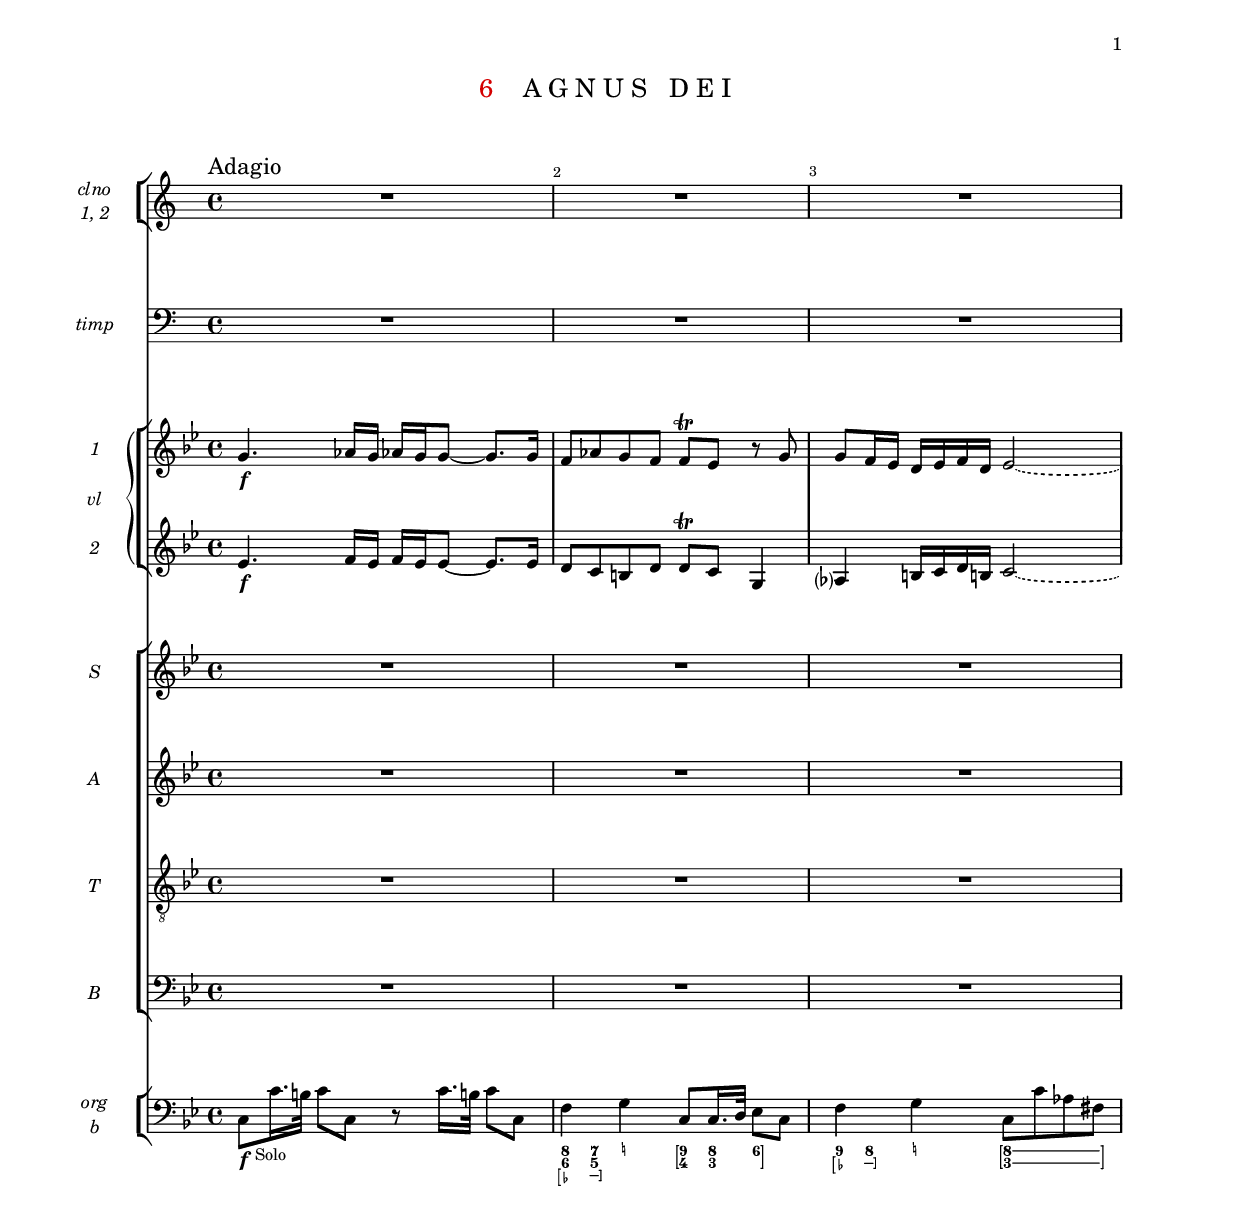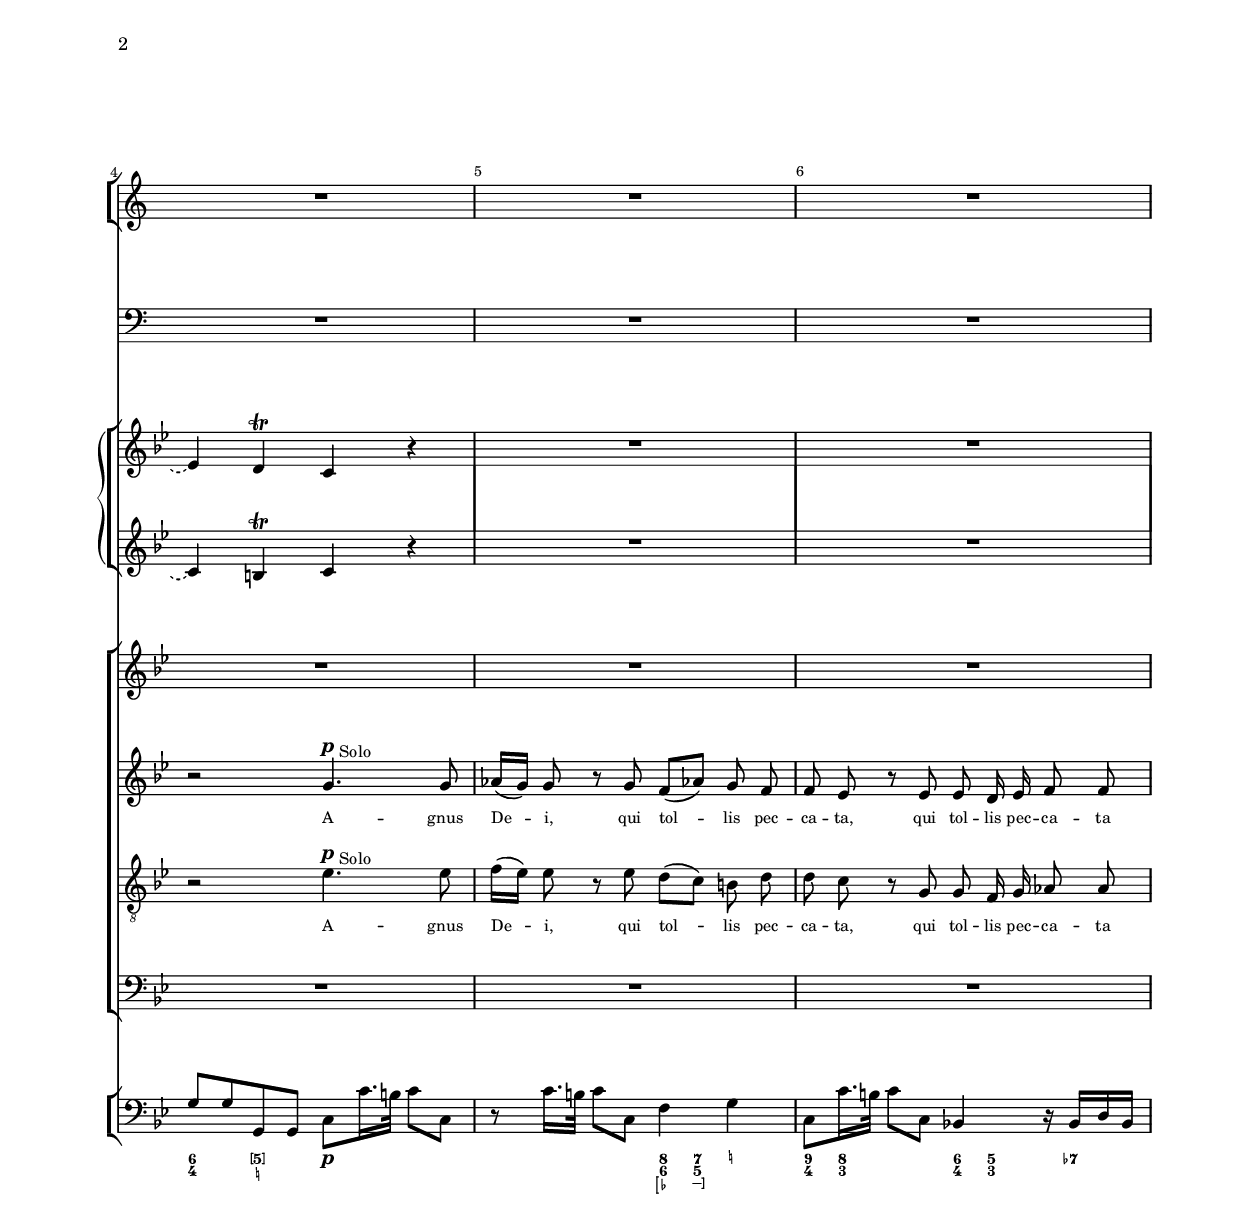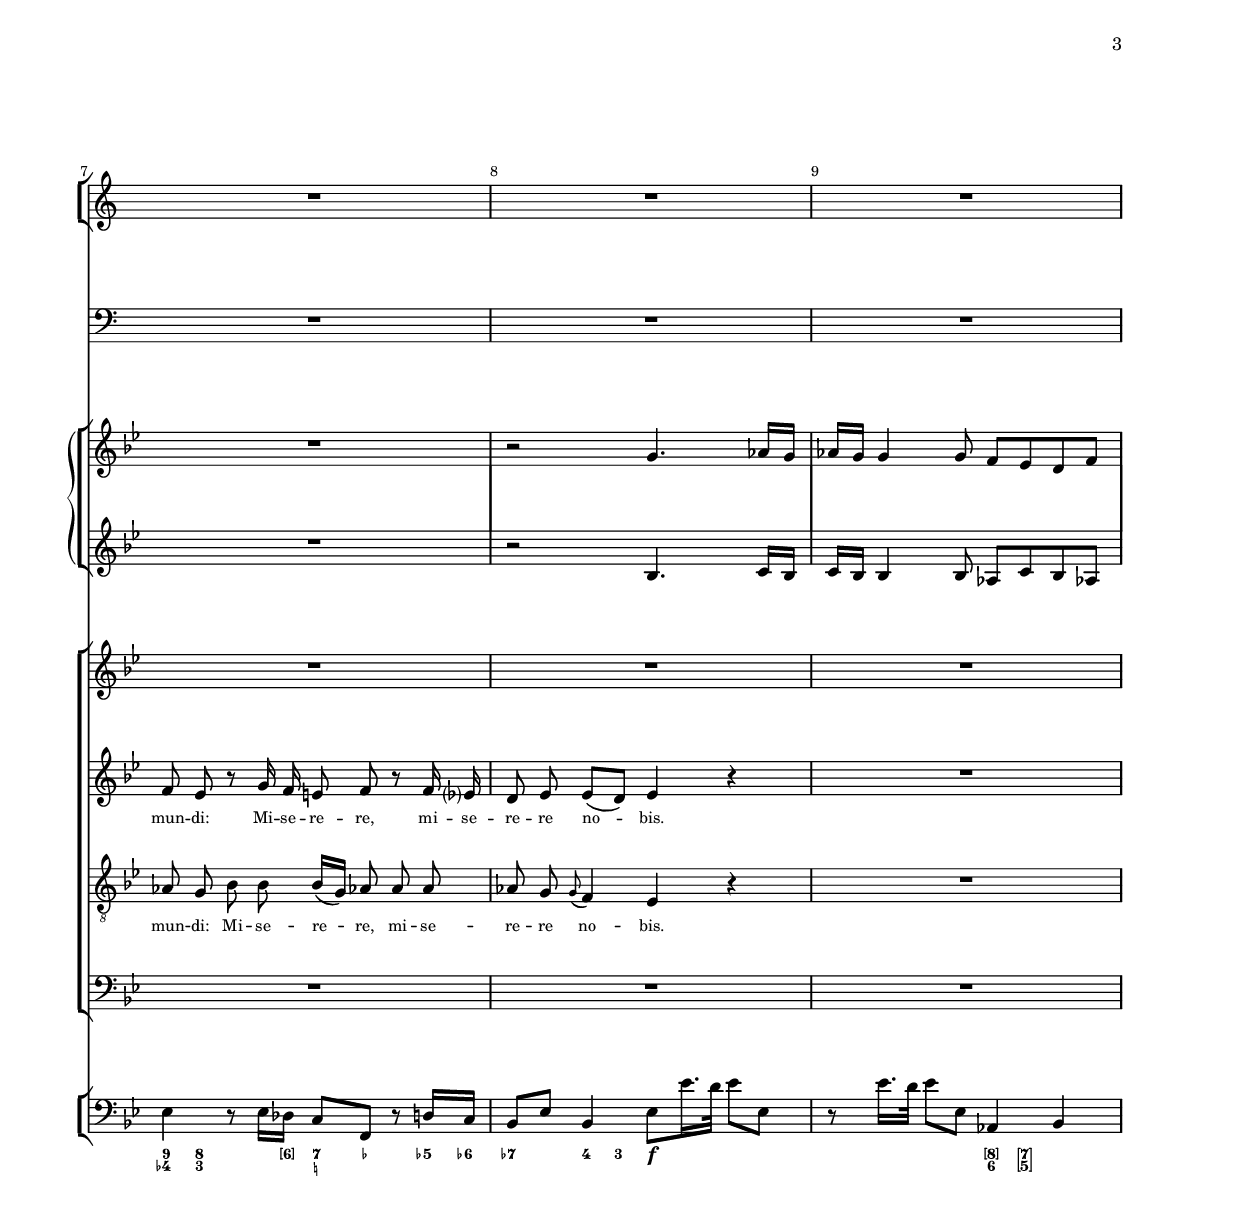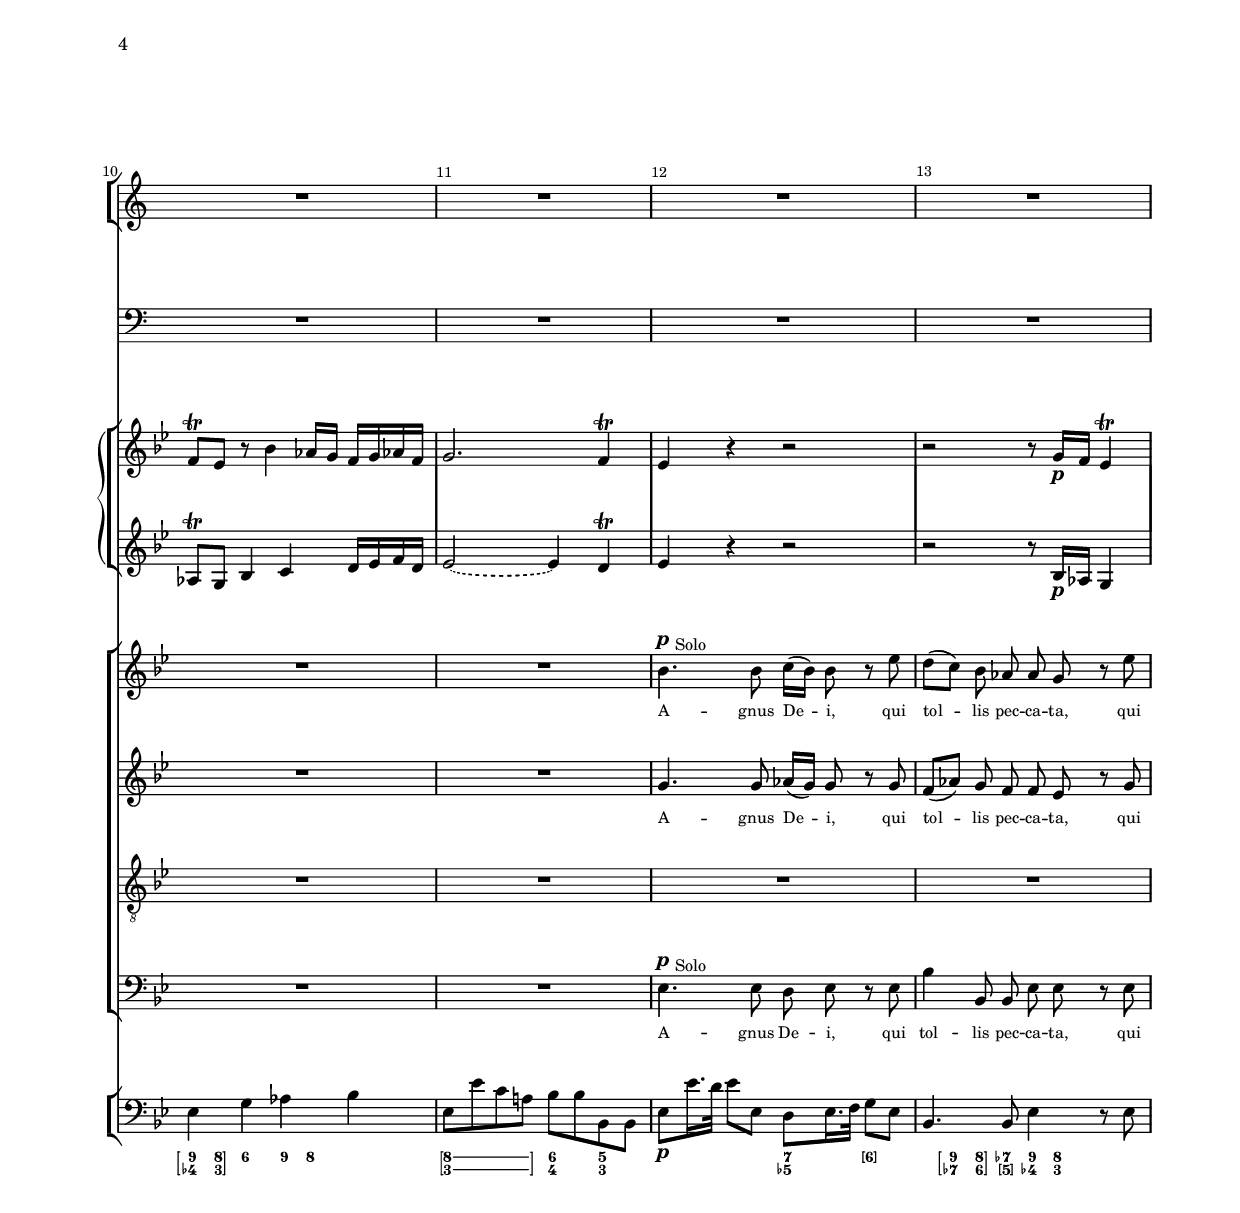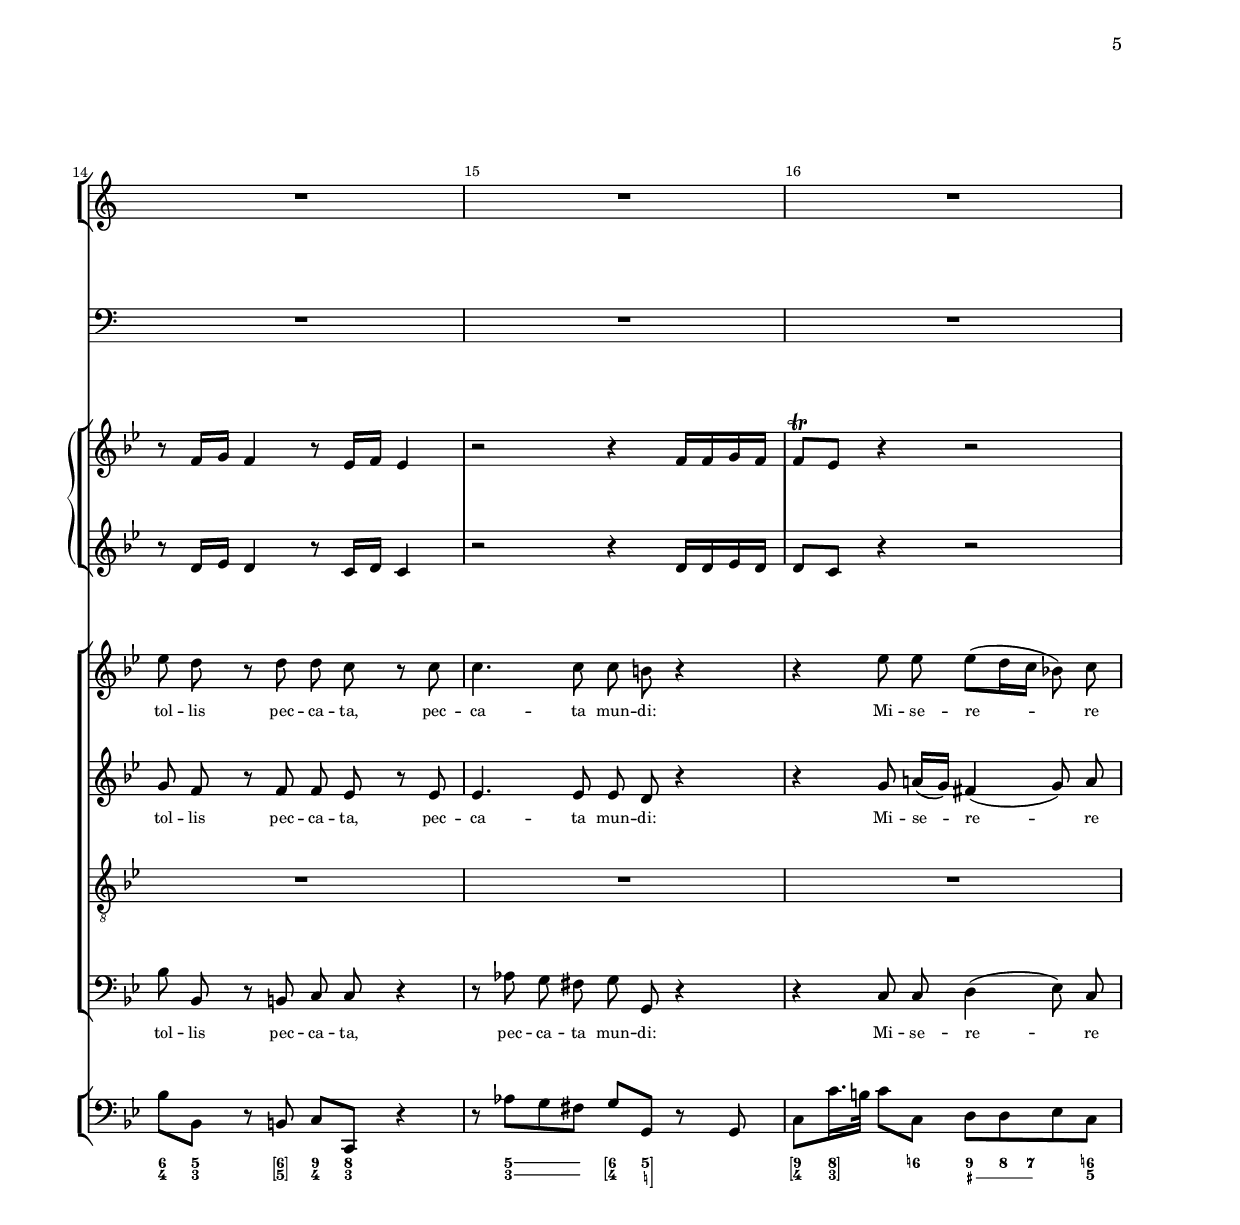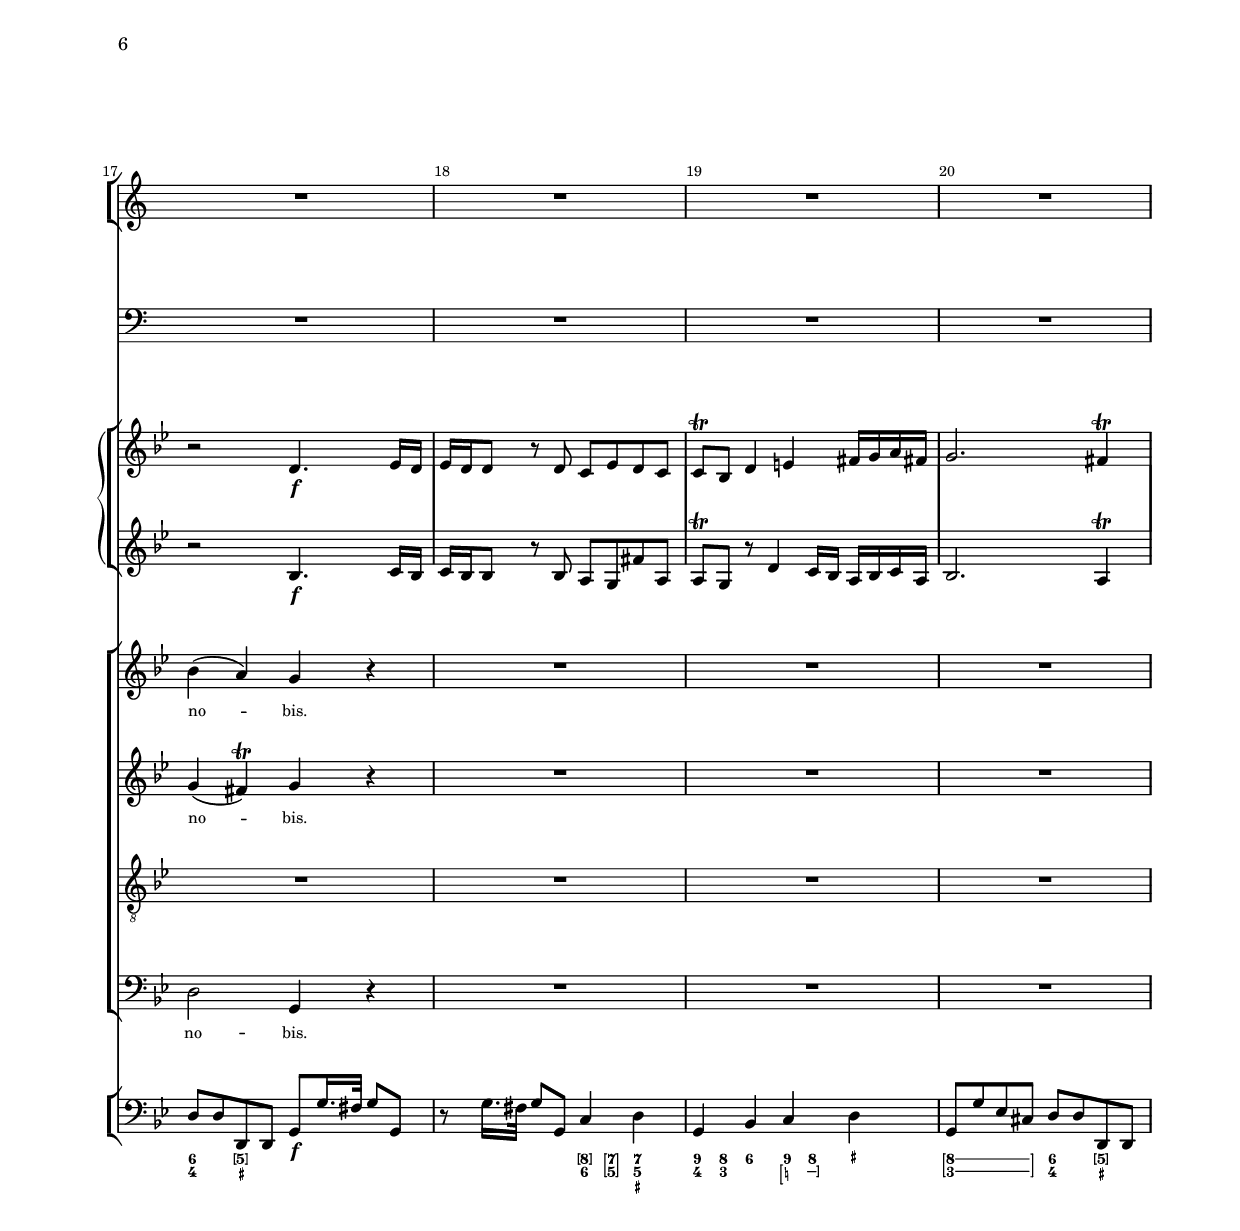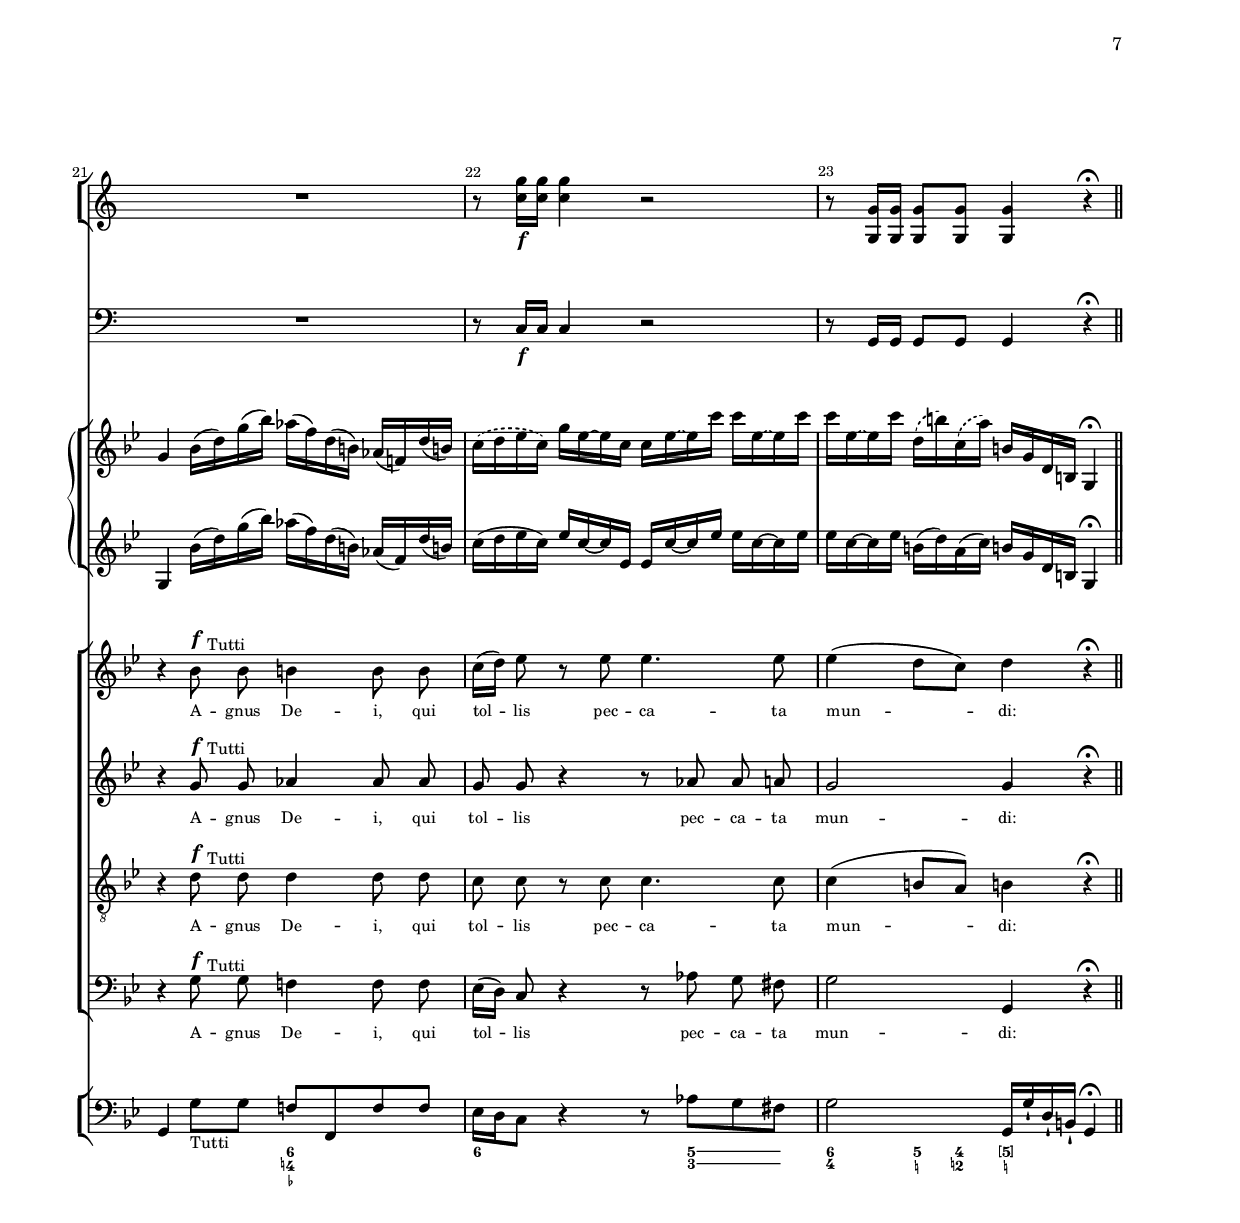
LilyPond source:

% (c) 2020 by Wolfgang Esser-Skala.
% This file is licensed under the Creative Commons Attribution-NonCommercial-ShareAlike 4.0 International License.
% To view a copy of this license, visit http://creativecommons.org/licenses/by-nc-sa/4.0/.

\version "2.18.0"

\include "../definitions.ly"

% \paper { #(define (page-post-process layout pages) (ly:create-toc-file layout pages)) }

#(set-global-staff-size 15.87)

\book {
	% \bookpart {
	% 	\header {
	% 		number = "1"
	% 		title = "K Y R I E"
	% 	}
	% 	\paper { indent = 3\cm }
	% 	\tocSection "1" "Kyrie"
	% 	\score {
	% 		<<
	% 			\new StaffGroup <<
	% 				\set GrandStaff.instrumentName = "in C"
	% 				\new Staff {
	% 					\set Staff.instrumentName = \markup \center-column { "Clarino I, II" "in C" }
	% 					\partcombine \KyrieClarinoI \KyrieClarinoII
	% 				}
	% 			>>
	% 			\new Staff {
	% 				\set Staff.instrumentName = \markup \center-column { "Timpani" "in C–G" }
	% 				\KyrieTimpani
	% 			}
	% 			\new StaffGroup <<
	% 				\new GrandStaff <<
	% 					\set GrandStaff.instrumentName = "Violino"
	% 					\new Staff {
	% 						\set Staff.instrumentName = "I"
	% 						\KyrieViolinoI
	% 					}
	% 					\new Staff {
	% 						\set Staff.instrumentName = "II"
	% 						\KyrieViolinoII
	% 					}
	% 				>>
	% 			>>
	% 			\new ChoirStaff <<
	% 				\new Staff {
	% 					\set Staff.instrumentName = \SopranoIncipit
	% 					\override Staff.InstrumentName.self-alignment-Y = ##f
	% 					\override Staff.InstrumentName.self-alignment-X = #RIGHT
	% 					\new Voice = "Soprano" { \dynamicUp \KyrieSopranoNotes }
	% 				}
	% 				\new Lyrics \lyricsto Soprano \KyrieSopranoLyrics
	%
	% 				\new Staff {
	% 					\set Staff.instrumentName = \AltoIncipit
	% 					\override Staff.InstrumentName.self-alignment-Y = ##f
	% 					\override Staff.InstrumentName.self-alignment-X = #RIGHT
	% 					\new Voice = "Alto" { \dynamicUp \KyrieAltoNotes }
	% 				}
	% 				\new Lyrics \lyricsto Alto \KyrieAltoLyrics
	%
	% 				\new Staff {
	% 					\set Staff.instrumentName = \TenoreIncipit
	% 					\override Staff.InstrumentName.self-alignment-Y = ##f
	% 					\override Staff.InstrumentName.self-alignment-X = #RIGHT
	% 					\new Voice = "Tenore" { \dynamicUp \KyrieTenoreNotes }
	% 				}
	% 				\new Lyrics \lyricsto Tenore \KyrieTenoreLyrics
	%
	% 				\new Staff {
	% 					\set Staff.instrumentName = "Basso"
	% 					\new Voice = "Basso" { \dynamicUp \KyrieBassoNotes }
	% 				}
	% 				\new Lyrics \lyricsto Basso \KyrieBassoLyrics
	% 			>>
	% 			\new StaffGroup <<
	% 				\new Staff {
	% 					\set Staff.instrumentName = \markup { \center-column { "Organo" "e Bassi" } }
	% 					% \transpose c c,
	% 					\KyrieOrgano
	% 				}
	% 			>>
	% 			\new FiguredBass { \KyrieBassFigures }
	% 		>>
	% 		\layout { }
	% 		\midi { \tempo 4 = 80 }
	% 	}
	% }
	% \bookpart {
	% 	\header {
	% 		number = "2"
	% 		title = "G L O R I A"
	% 	}
	% 	\tocSection "2" "Gloria"
	% 	\score {
	% 		<<
	% 			\new StaffGroup <<
	% 				\new Staff {
	% 					\set Staff.instrumentName = \markup \center-column { "clno" "1, 2" }
	% 					\partcombine \GloriaClarinoI \GloriaClarinoII
	% 				}
	% 			>>
	% 			\new Staff {
	% 				\set Staff.instrumentName = "timp"
	% 				\GloriaTimpani
	% 			}
	% 			\new StaffGroup <<
	% 				\new GrandStaff <<
	% 					\set GrandStaff.instrumentName = "vl"
	% 					\new Staff {
	% 						\set Staff.instrumentName = "1"
	% 						\GloriaViolinoI
	% 					}
	% 					\new Staff {
	% 						\set Staff.instrumentName = "2"
	% 						\GloriaViolinoII
	% 					}
	% 				>>
	% 			>>
	% 			\new ChoirStaff <<
	% 				\new Staff {
	% 					\set Staff.instrumentName = "S"
	% 					\new Voice = "Soprano" { \dynamicUp \GloriaSopranoNotes }
	% 				}
	% 				\new Lyrics \lyricsto Soprano \GloriaSopranoLyrics
	%
	% 				\new Staff {
	% 					\set Staff.instrumentName = "A"
	% 					\new Voice = "Alto" { \dynamicUp \GloriaAltoNotes }
	% 				}
	% 				\new Lyrics \lyricsto Alto \GloriaAltoLyrics
	%
	% 				\new Staff {
	% 					\set Staff.instrumentName = "T"
	% 					\new Voice = "Tenore" { \dynamicUp \GloriaTenoreNotes }
	% 				}
	% 				\new Lyrics \lyricsto Tenore \GloriaTenoreLyrics
	%
	% 				\new Staff {
	% 					\set Staff.instrumentName = "B"
	% 					\new Voice = "Basso" { \dynamicUp \GloriaBassoNotes }
	% 				}
	% 				\new Lyrics \lyricsto Basso \GloriaBassoLyrics
	% 			>>
	% 			\new StaffGroup <<
	% 				\new Staff {
	% 					\set Staff.instrumentName = \markup { \center-column { "org" "b" } }
	% 					% \transpose c c,
	% 					\GloriaOrgano
	% 				}
	% 			>>
	% 			\new FiguredBass { \GloriaBassFigures }
	% 		>>
	% 		\layout { }
	% 		\midi { \tempo 4 = 90 }
	% 	}
	% }
	% \bookpart {
	% 	\header {
	% 		subtitle = "Q U I   T O L L I S"
	% 	}
	% 	\tocSubsection "2.2" "Qui tollis"
	% 	\score {
	% 		<<
	% 			\new StaffGroup <<
	% 				\new GrandStaff <<
	% 					\set GrandStaff.instrumentName = "vl"
	% 					\new Staff {
	% 						\set Staff.instrumentName = "1"
	% 						\QuiTollisViolinoI
	% 					}
	% 					\new Staff {
	% 						\set Staff.instrumentName = "2"
	% 						\QuiTollisViolinoII
	% 					}
	% 				>>
	% 			>>
	% 			\new ChoirStaff <<
	% 				\new Staff {
	% 					\set Staff.instrumentName = "S"
	% 					\new Voice = "Soprano" { \dynamicUp \QuiTollisSopranoNotes }
	% 				}
	% 				\new Lyrics \lyricsto Soprano \QuiTollisSopranoLyrics
	%
	% 				\new Staff {
	% 					\set Staff.instrumentName = "A"
	% 					\new Voice = "Alto" { \dynamicUp \QuiTollisAltoNotes }
	% 				}
	% 				\new Lyrics \lyricsto Alto \QuiTollisAltoLyrics
	%
	% 				\new Staff {
	% 					\set Staff.instrumentName = "T"
	% 					\new Voice = "Tenore" { \dynamicUp \QuiTollisTenoreNotes }
	% 				}
	% 				\new Lyrics \lyricsto Tenore \QuiTollisTenoreLyrics
	%
	% 				\new Staff {
	% 					\set Staff.instrumentName = "B"
	% 					\new Voice = "Basso" { \dynamicUp \QuiTollisBassoNotes }
	% 				}
	% 				\new Lyrics \lyricsto Basso \QuiTollisBassoLyrics
	% 			>>
	% 			\new StaffGroup <<
	% 				\new Staff {
	% 					\set Staff.instrumentName = \markup { \center-column { "org" "b" } }
	% 					% \transpose c c,
	% 					\QuiTollisOrgano
	% 				}
	% 			>>
	% 			\new FiguredBass { \QuiTollisBassFigures }
	% 		>>
	% 		\layout { }
	% 		\midi { \tempo 4 = 70 }
	% 	}
	% }
	% \bookpart {
	% 	\header {
	% 		subtitle = "Q U O N I A M"
	% 	}
	% 	\tocSubsection "2.3" "Quoniam"
	% 	\score {
	% 		<<
	% 			\new StaffGroup <<
	% 				\new Staff {
	% 					\set Staff.instrumentName = \markup \center-column { "clno" "1, 2" }
	% 					\partcombine \QuoniamClarinoI \QuoniamClarinoII
	% 				}
	% 			>>
	% 			\new Staff {
	% 				\set Staff.instrumentName = "timp"
	% 				\QuoniamTimpani
	% 			}
	% 			\new StaffGroup <<
	% 				\new GrandStaff <<
	% 					\set GrandStaff.instrumentName = "vl"
	% 					\new Staff {
	% 						\set Staff.instrumentName = "1"
	% 						\QuoniamViolinoI
	% 					}
	% 					\new Staff {
	% 						\set Staff.instrumentName = "2"
	% 						\QuoniamViolinoII
	% 					}
	% 				>>
	% 			>>
	% 			\new ChoirStaff <<
	% 				\new Staff {
	% 					\set Staff.instrumentName = "S"
	% 					\new Voice = "Soprano" { \dynamicUp \QuoniamSopranoNotes }
	% 				}
	% 				\new Lyrics \lyricsto Soprano \QuoniamSopranoLyrics
	%
	% 				\new Staff {
	% 					\set Staff.instrumentName = "A"
	% 					\new Voice = "Alto" { \dynamicUp \QuoniamAltoNotes }
	% 				}
	% 				\new Lyrics \lyricsto Alto \QuoniamAltoLyrics
	%
	% 				\new Staff {
	% 					\set Staff.instrumentName = "T"
	% 					\new Voice = "Tenore" { \dynamicUp \QuoniamTenoreNotes }
	% 				}
	% 				\new Lyrics \lyricsto Tenore \QuoniamTenoreLyrics
	%
	% 				\new Staff {
	% 					\set Staff.instrumentName = "B"
	% 					\new Voice = "Basso" { \dynamicUp \QuoniamBassoNotes }
	% 				}
	% 				\new Lyrics \lyricsto Basso \QuoniamBassoLyrics
	% 			>>
	% 			\new StaffGroup <<
	% 				\new Staff {
	% 					\set Staff.instrumentName = \markup { \center-column { "org" "b" } }
	% 					% \transpose c c,
	% 					\QuoniamOrgano
	% 				}
	% 			>>
	% 			\new FiguredBass { \QuoniamBassFigures }
	% 		>>
	% 		\layout { }
	% 		\midi { \tempo 4 = 90 }
	% 	}
	% }
	% \bookpart {
	% 	\header {
	% 		subtitle = "C U M   S A N C T O   S P I R I T U"
	% 	}
	% 	\tocSubsection "2.4" "Cum Sancto Spiritu"
	% 	\score {
	% 		<<
	% 			\new StaffGroup <<
	% 				\new Staff {
	% 					\set Staff.instrumentName = \markup \center-column { "clno" "1, 2" }
	% 					\partcombine \InGloriaClarinoI \InGloriaClarinoII
	% 				}
	% 			>>
	% 			\new Staff {
	% 				\set Staff.instrumentName = "timp"
	% 				\InGloriaTimpani
	% 			}
	% 			\new StaffGroup <<
	% 				\new GrandStaff <<
	% 					\set GrandStaff.instrumentName = "vl"
	% 					\new Staff {
	% 						\set Staff.instrumentName = "1"
	% 						\InGloriaViolinoI
	% 					}
	% 					\new Staff {
	% 						\set Staff.instrumentName = "2"
	% 						\InGloriaViolinoII
	% 					}
	% 				>>
	% 			>>
	% 			\new ChoirStaff <<
	% 				\new Staff {
	% 					\set Staff.instrumentName = "S"
	% 					\new Voice = "Soprano" { \dynamicUp \InGloriaSopranoNotes }
	% 				}
	% 				\new Lyrics \lyricsto Soprano \InGloriaSopranoLyrics
	%
	% 				\new Staff {
	% 					\set Staff.instrumentName = "A"
	% 					\new Voice = "Alto" { \dynamicUp \InGloriaAltoNotes }
	% 				}
	% 				\new Lyrics \lyricsto Alto \InGloriaAltoLyrics
	%
	% 				\new Staff {
	% 					\set Staff.instrumentName = "T"
	% 					\new Voice = "Tenore" { \dynamicUp \InGloriaTenoreNotes }
	% 				}
	% 				\new Lyrics \lyricsto Tenore \InGloriaTenoreLyrics
	%
	% 				\new Staff {
	% 					\set Staff.instrumentName = "B"
	% 					\new Voice = "Basso" { \dynamicUp \InGloriaBassoNotes }
	% 				}
	% 				\new Lyrics \lyricsto Basso \InGloriaBassoLyrics
	% 			>>
	% 			\new StaffGroup <<
	% 				\new Staff {
	% 					\set Staff.instrumentName = \markup { \center-column { "org" "b" } }
	% 					% \transpose c c,
	% 					\InGloriaOrgano
	% 				}
	% 			>>
	% 			\new FiguredBass { \InGloriaBassFigures }
	% 		>>
	% 		\layout { }
	% 		\midi { \tempo 4 = 100 }
	% 	}
	% }
	% \bookpart {
	% 	\header {
	% 		number = "3"
	% 		title = "C R E D O"
	% 	}
	% 	\tocSection "3" "Credo"
	% 	\score {
	% 		<<
	% 			\new StaffGroup <<
	% 				\new Staff {
	% 					\set Staff.instrumentName = \markup \center-column { "clno" "1, 2" }
	% 					\partcombine \CredoClarinoI \CredoClarinoII
	% 				}
	% 			>>
	% 			\new Staff {
	% 				\set Staff.instrumentName = "timp"
	% 				\CredoTimpani
	% 			}
	% 			\new StaffGroup <<
	% 				\new GrandStaff <<
	% 					\set GrandStaff.instrumentName = "vl"
	% 					\new Staff {
	% 						\set Staff.instrumentName = "1"
	% 						\CredoViolinoI
	% 					}
	% 					\new Staff {
	% 						\set Staff.instrumentName = "2"
	% 						\CredoViolinoII
	% 					}
	% 				>>
	% 			>>
	% 			\new ChoirStaff <<
	% 				\new Staff {
	% 					\set Staff.instrumentName = "S"
	% 					\new Voice = "Soprano" { \dynamicUp \CredoSopranoNotes }
	% 				}
	% 				\new Lyrics \lyricsto Soprano \CredoSopranoLyrics
	%
	% 				\new Staff {
	% 					\set Staff.instrumentName = "A"
	% 					\new Voice = "Alto" { \dynamicUp \CredoAltoNotes }
	% 				}
	% 				\new Lyrics \lyricsto Alto \CredoAltoLyrics
	%
	% 				\new Staff {
	% 					\set Staff.instrumentName = "T"
	% 					\new Voice = "Tenore" { \dynamicUp \CredoTenoreNotes }
	% 				}
	% 				\new Lyrics \lyricsto Tenore \CredoTenoreLyrics
	%
	% 				\new Staff {
	% 					\set Staff.instrumentName = "B"
	% 					\new Voice = "Basso" { \dynamicUp \CredoBassoNotes }
	% 				}
	% 				\new Lyrics \lyricsto Basso \CredoBassoLyrics
	% 			>>
	% 			\new StaffGroup <<
	% 				\new Staff {
	% 					\set Staff.instrumentName = \markup { \center-column { "org" "b" } }
	% 					% \transpose c c,
	% 					\CredoOrgano
	% 				}
	% 			>>
	% 			\new FiguredBass { \CredoBassFigures }
	% 		>>
	% 		\layout { }
	% 		\midi { \tempo 4 = 90 }
	% 	}
	% }
	% \bookpart {
	% 	\header {
	% 		subtitle = "E T   I N C A R N A T U S   E S T"
	% 	}
	% 	\tocSubsection "3.2" "Et incarnatus est"
	% 	\score {
	% 		<<
	% 			\new StaffGroup <<
	% 				\new GrandStaff <<
	% 					\set GrandStaff.instrumentName = "vl"
	% 					\new Staff {
	% 						\set Staff.instrumentName = "1"
	% 						\EtIncarnatusViolinoI
	% 					}
	% 					\new Staff {
	% 						\set Staff.instrumentName = "2"
	% 						\EtIncarnatusViolinoII
	% 					}
	% 				>>
	% 			>>
	% 			\new ChoirStaff <<
	% 				\new Staff {
	% 					\set Staff.instrumentName = "S"
	% 					\new Voice = "Soprano" { \dynamicUp \EtIncarnatusSopranoNotes }
	% 				}
	% 				\new Lyrics \lyricsto Soprano \EtIncarnatusSopranoLyrics
	%
	% 				\new Staff {
	% 					\set Staff.instrumentName = "A"
	% 					\new Voice = "Alto" { \dynamicUp \EtIncarnatusAltoNotes }
	% 				}
	% 				\new Lyrics \lyricsto Alto \EtIncarnatusAltoLyrics
	%
	% 				\new Staff {
	% 					\set Staff.instrumentName = "T"
	% 					\new Voice = "Tenore" { \dynamicUp \EtIncarnatusTenoreNotes }
	% 				}
	% 				\new Lyrics \lyricsto Tenore \EtIncarnatusTenoreLyrics
	%
	% 				\new Staff {
	% 					\set Staff.instrumentName = "B"
	% 					\new Voice = "Basso" { \dynamicUp \EtIncarnatusBassoNotes }
	% 				}
	% 				\new Lyrics \lyricsto Basso \EtIncarnatusBassoLyrics
	% 			>>
	% 			\new StaffGroup <<
	% 				\new Staff {
	% 					\set Staff.instrumentName = \markup { \center-column { "org" "b" } }
	% 					% \transpose c c,
	% 					\EtIncarnatusOrgano
	% 				}
	% 			>>
	% 			\new FiguredBass { \EtIncarnatusBassFigures }
	% 		>>
	% 		\layout { }
	% 		\midi { \tempo 4 = 45 }
	% 	}
	% }
	% \bookpart {
	% 	\header {
	% 		subtitle = "E T   R E S U R R E X I T"
	% 	}
	% 	\tocSubsection "3.3" "Et resurrexit"
	% 	\score {
	% 		<<
	% 			\new StaffGroup <<
	% 				\new Staff {
	% 					\set Staff.instrumentName = \markup \center-column { "clno" "1, 2" }
	% 					\partcombine \EtResurrexitClarinoI \EtResurrexitClarinoII
	% 				}
	% 			>>
	% 			\new Staff {
	% 				\set Staff.instrumentName = "timp"
	% 				\EtResurrexitTimpani
	% 			}
	% 			\new StaffGroup <<
	% 				\new GrandStaff <<
	% 					\set GrandStaff.instrumentName = "vl"
	% 					\new Staff {
	% 						\set Staff.instrumentName = "1"
	% 						\EtResurrexitViolinoI
	% 					}
	% 					\new Staff {
	% 						\set Staff.instrumentName = "2"
	% 						\EtResurrexitViolinoII
	% 					}
	% 				>>
	% 			>>
	% 			\new ChoirStaff <<
	% 				\new Staff {
	% 					\set Staff.instrumentName = "S"
	% 					\new Voice = "Soprano" { \dynamicUp \EtResurrexitSopranoNotes }
	% 				}
	% 				\new Lyrics \lyricsto Soprano \EtResurrexitSopranoLyrics
	%
	% 				\new Staff {
	% 					\set Staff.instrumentName = "A"
	% 					\new Voice = "Alto" { \dynamicUp \EtResurrexitAltoNotes }
	% 				}
	% 				\new Lyrics \lyricsto Alto \EtResurrexitAltoLyrics
	%
	% 				\new Staff {
	% 					\set Staff.instrumentName = "T"
	% 					\new Voice = "Tenore" { \dynamicUp \EtResurrexitTenoreNotes }
	% 				}
	% 				\new Lyrics \lyricsto Tenore \EtResurrexitTenoreLyrics
	%
	% 				\new Staff {
	% 					\set Staff.instrumentName = "B"
	% 					\new Voice = "Basso" { \dynamicUp \EtResurrexitBassoNotes }
	% 				}
	% 				\new Lyrics \lyricsto Basso \EtResurrexitBassoLyrics
	% 			>>
	% 			\new StaffGroup <<
	% 				\new Staff {
	% 					\set Staff.instrumentName = \markup { \center-column { "org" "b" } }
	% 					% \transpose c c,
	% 					\EtResurrexitOrgano
	% 				}
	% 			>>
	% 			\new FiguredBass { \EtResurrexitBassFigures }
	% 		>>
	% 		\layout { }
	% 		\midi { \tempo 4 = 120 }
	% 	}
	% }
	% \bookpart {
	% 	\header {
	% 		subtitle = "E T   V I T A M"
	% 	}
	% 	\tocSubsection "3.4" "Et vitam"
	% 	\score {
	% 		<<
	% 			\new StaffGroup <<
	% 				\new Staff {
	% 					\set Staff.instrumentName = \markup \center-column { "clno" "1, 2" }
	% 					\partcombine \EtVitamClarinoI \EtVitamClarinoII
	% 				}
	% 			>>
	% 			\new Staff {
	% 				\set Staff.instrumentName = "timp"
	% 				\EtVitamTimpani
	% 			}
	% 			\new StaffGroup <<
	% 				\new GrandStaff <<
	% 					\set GrandStaff.instrumentName = "vl"
	% 					\new Staff {
	% 						\set Staff.instrumentName = "1"
	% 						\EtVitamViolinoI
	% 					}
	% 					\new Staff {
	% 						\set Staff.instrumentName = "2"
	% 						\EtVitamViolinoII
	% 					}
	% 				>>
	% 			>>
	% 			\new ChoirStaff <<
	% 				\new Staff {
	% 					\set Staff.instrumentName = "S"
	% 					\new Voice = "Soprano" { \dynamicUp \EtVitamSopranoNotes }
	% 				}
	% 				\new Lyrics \lyricsto Soprano \EtVitamSopranoLyrics
	%
	% 				\new Staff {
	% 					\set Staff.instrumentName = "A"
	% 					\new Voice = "Alto" { \dynamicUp \EtVitamAltoNotes }
	% 				}
	% 				\new Lyrics \lyricsto Alto \EtVitamAltoLyrics
	%
	% 				\new Staff {
	% 					\set Staff.instrumentName = "T"
	% 					\new Voice = "Tenore" { \dynamicUp \EtVitamTenoreNotes }
	% 				}
	% 				\new Lyrics \lyricsto Tenore \EtVitamTenoreLyrics
	%
	% 				\new Staff {
	% 					\set Staff.instrumentName = "B"
	% 					\new Voice = "Basso" { \dynamicUp \EtVitamBassoNotes }
	% 				}
	% 				\new Lyrics \lyricsto Basso \EtVitamBassoLyrics
	% 			>>
	% 			\new StaffGroup <<
	% 				\new Staff {
	% 					\set Staff.instrumentName = \markup { \center-column { "org" "b" } }
	% 					% \transpose c c,
	% 					\EtVitamOrgano
	% 				}
	% 			>>
	% 			\new FiguredBass { \EtVitamBassFigures }
	% 		>>
	% 		\layout { }
	% 		\midi { \tempo 2 = 120 }
	% 	}
	% }
	% \bookpart {
	% 	\header {
	% 		number = "4"
	% 		title = "S A N C T U S"
	% 	}
	% 	\tocSection "4" "Sanctus"
	% 	\score {
	% 		<<
	% 			\new StaffGroup <<
	% 				\new Staff {
	% 					\set Staff.instrumentName = \markup \center-column { "clno" "1, 2" }
	% 					\partcombine \SanctusClarinoI \SanctusClarinoII
	% 				}
	% 			>>
	% 			\new Staff {
	% 				\set Staff.instrumentName = "timp"
	% 				\SanctusTimpani
	% 			}
	% 			\new StaffGroup <<
	% 				\new GrandStaff <<
	% 					\set GrandStaff.instrumentName = "vl"
	% 					\new Staff {
	% 						\set Staff.instrumentName = "1"
	% 						\SanctusViolinoI
	% 					}
	% 					\new Staff {
	% 						\set Staff.instrumentName = "2"
	% 						\SanctusViolinoII
	% 					}
	% 				>>
	% 			>>
	% 			\new ChoirStaff <<
	% 				\new Staff {
	% 					\set Staff.instrumentName = "S"
	% 					\new Voice = "Soprano" { \dynamicUp \SanctusSopranoNotes }
	% 				}
	% 				\new Lyrics \lyricsto Soprano \SanctusSopranoLyrics
	%
	% 				\new Staff {
	% 					\set Staff.instrumentName = "A"
	% 					\new Voice = "Alto" { \dynamicUp \SanctusAltoNotes }
	% 				}
	% 				\new Lyrics \lyricsto Alto \SanctusAltoLyrics
	%
	% 				\new Staff {
	% 					\set Staff.instrumentName = "T"
	% 					\new Voice = "Tenore" { \dynamicUp \SanctusTenoreNotes }
	% 				}
	% 				\new Lyrics \lyricsto Tenore \SanctusTenoreLyrics
	%
	% 				\new Staff {
	% 					\set Staff.instrumentName = "B"
	% 					\new Voice = "Basso" { \dynamicUp \SanctusBassoNotes }
	% 				}
	% 				\new Lyrics \lyricsto Basso \SanctusBassoLyrics
	% 			>>
	% 			\new StaffGroup <<
	% 				\new Staff {
	% 					\set Staff.instrumentName = \markup { \center-column { "org" "b" } }
	% 					% \transpose c c,
	% 					\SanctusOrgano
	% 				}
	% 			>>
	% 			\new FiguredBass { \SanctusBassFigures }
	% 		>>
	% 		\layout { }
	% 		\midi { \tempo 4 = 60 }
	% 	}
	% }
	% \bookpart {
	% 	\header {
	% 		number = "5"
	% 		title = "B E N E D I C T U S"
	% 	}
	% 	\tocSection "5" "Benedictus"
	% 	\score {
	% 		<<
	% 			\new StaffGroup <<
	% 				\new Staff {
	% 					\set Staff.instrumentName = \markup \center-column { "clno" "1, 2" }
	% 					\partcombine \BenedictusClarinoI \BenedictusClarinoII
	% 				}
	% 			>>
	% 			\new Staff {
	% 				\set Staff.instrumentName = "timp"
	% 				\BenedictusTimpani
	% 			}
	% 			\new StaffGroup <<
	% 				\new GrandStaff <<
	% 					\set GrandStaff.instrumentName = "vl"
	% 					\new Staff {
	% 						\set Staff.instrumentName = "1"
	% 						\BenedictusViolinoI
	% 					}
	% 					\new Staff {
	% 						\set Staff.instrumentName = "2"
	% 						\BenedictusViolinoII
	% 					}
	% 				>>
	% 			>>
	% 			\new ChoirStaff <<
	% 				\new Staff {
	% 					\set Staff.instrumentName = "S"
	% 					\new Voice = "Soprano" { \dynamicUp \BenedictusSopranoNotes }
	% 				}
	% 				\new Lyrics \lyricsto Soprano \BenedictusSopranoLyrics
	%
	% 				\new Staff {
	% 					\set Staff.instrumentName = "A"
	% 					\new Voice = "Alto" { \dynamicUp \BenedictusAltoNotes }
	% 				}
	% 				\new Lyrics \lyricsto Alto \BenedictusAltoLyrics
	%
	% 				\new Staff {
	% 					\set Staff.instrumentName = "T"
	% 					\new Voice = "Tenore" { \dynamicUp \BenedictusTenoreNotes }
	% 				}
	% 				\new Lyrics \lyricsto Tenore \BenedictusTenoreLyrics
	%
	% 				\new Staff {
	% 					\set Staff.instrumentName = "B"
	% 					\new Voice = "Basso" { \dynamicUp \BenedictusBassoNotes }
	% 				}
	% 				\new Lyrics \lyricsto Basso \BenedictusBassoLyrics
	% 			>>
	% 			\new PianoStaff <<
	% 				\set PianoStaff.instrumentName = \markup \center-column { "org" "solo" }
	% 				\new Staff { \BenedictusOrganoR }
	% 				\new Staff { \BenedictusOrganoL }
	% 			>>
	% 			\new FiguredBass { \BenedictusBassFigures }
	% 			\new StaffGroup <<
	% 				\new Staff {
	% 					\set Staff.instrumentName = "b"
	% 					% \transpose c c,
	% 					\BenedictusBassi
	% 				}
	% 			>>
	% 		>>
	% 		\layout { }
	% 		\midi { \tempo 4 = 60 }
	% 	}
	% }
	\bookpart {
		\header {
			number = "6"
			title = "A G N U S   D E I"
		}
		\tocSection "6" "Agnus Dei"
		\score {
			<<
				\new StaffGroup <<
					\new Staff {
						\set Staff.instrumentName = \markup \center-column { "clno" "1, 2" }
						\partcombine \AgnusDeiClarinoI \AgnusDeiClarinoII
					}
				>>
				\new Staff {
					\set Staff.instrumentName = "timp"
					\AgnusDeiTimpani
				}
				\new StaffGroup <<
					\new GrandStaff <<
						\set GrandStaff.instrumentName = "vl"
						\new Staff {
							\set Staff.instrumentName = "1"
							\AgnusDeiViolinoI
						}
						\new Staff {
							\set Staff.instrumentName = "2"
							\AgnusDeiViolinoII
						}
					>>
				>>
				\new ChoirStaff <<
					\new Staff {
						\set Staff.instrumentName = "S"
						\new Voice = "Soprano" { \dynamicUp \AgnusDeiSopranoNotes }
					}
					\new Lyrics \lyricsto Soprano \AgnusDeiSopranoLyrics

					\new Staff {
						\set Staff.instrumentName = "A"
						\new Voice = "Alto" { \dynamicUp \AgnusDeiAltoNotes }
					}
					\new Lyrics \lyricsto Alto \AgnusDeiAltoLyrics

					\new Staff {
						\set Staff.instrumentName = "T"
						\new Voice = "Tenore" { \dynamicUp \AgnusDeiTenoreNotes }
					}
					\new Lyrics \lyricsto Tenore \AgnusDeiTenoreLyrics

					\new Staff {
						\set Staff.instrumentName = "B"
						\new Voice = "Basso" { \dynamicUp \AgnusDeiBassoNotes }
					}
					\new Lyrics \lyricsto Basso \AgnusDeiBassoLyrics
				>>
				\new StaffGroup <<
					\new Staff {
						\set Staff.instrumentName = \markup { \center-column { "org" "b" } }
						% \transpose c c,
						\AgnusDeiOrgano
					}
				>>
				\new FiguredBass { \AgnusDeiBassFigures }
			>>
			\layout { }
			\midi { \tempo 4 = 60 }
		}
	}
}
